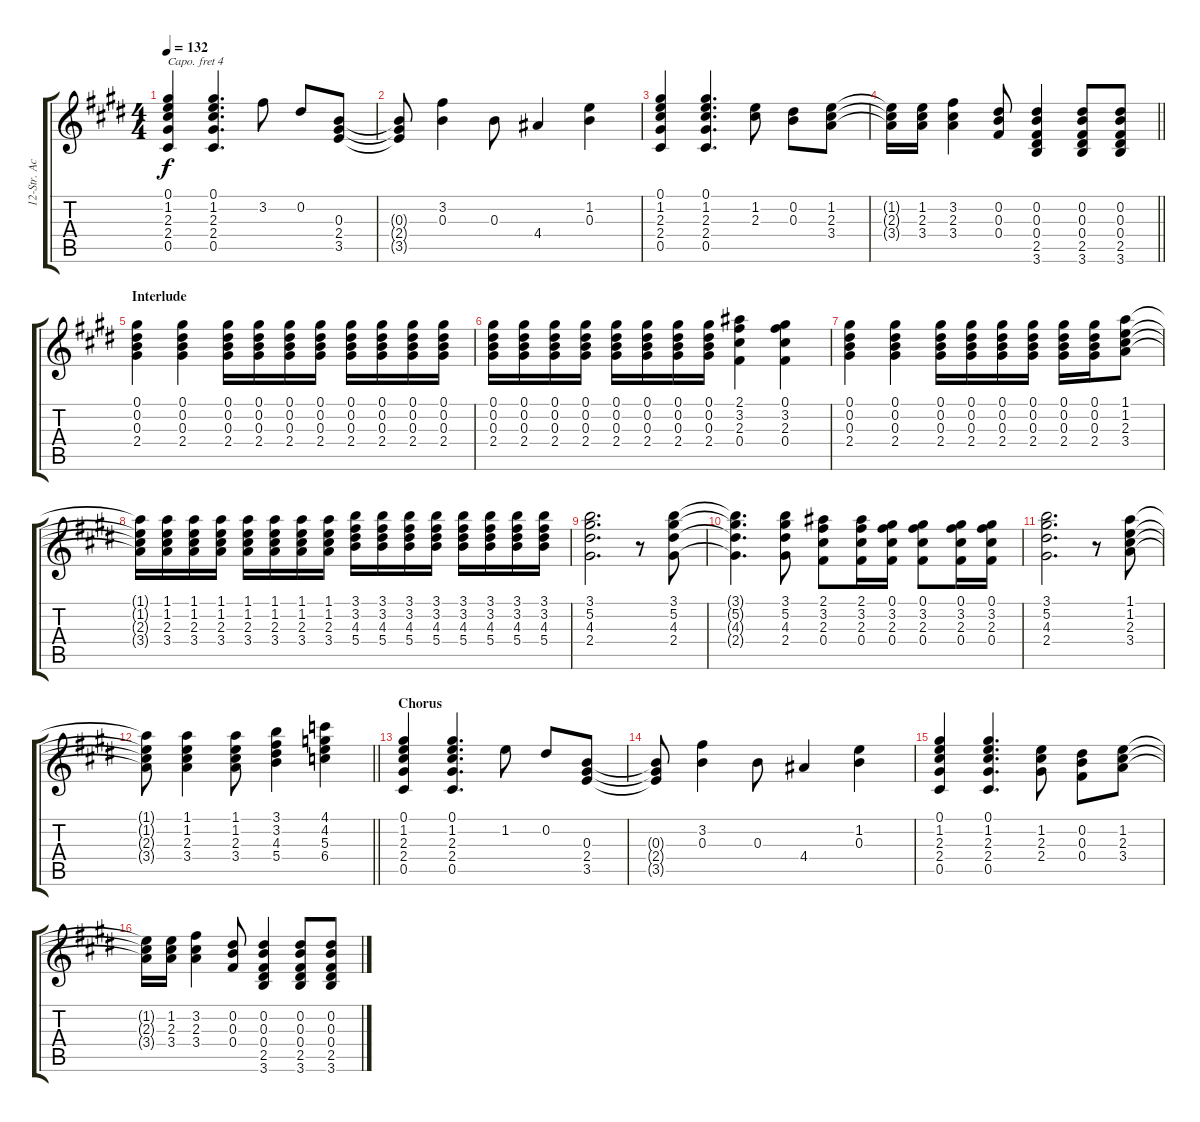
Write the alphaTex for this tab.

\track ("12-Str. Ac-Guitar" "12-Str. Ac") {instrument acousticguitarsteel}
\staff {score tabs}
\capo 4
\tuning (E4 B3 G3 D3 A2 E2) {hide}
\ts (4 4)
\tempo 132
\clef g2
\ks e
(0.1 1.2 2.3 2.4 0.5).4{dy f} (0.1 1.2 2.3 2.4 0.5).4{d} 3.2.8 0.2.8 (0.3 2.4 3.5).8 |
(0.3{t} 2.4{t} 3.5{t}).8 (3.2 0.3).4 0.3.8 4.4.4 (1.2 0.3).4 |
(0.1 1.2 2.3 2.4 0.5).4 (0.1 1.2 2.3 2.4 0.5).4{d} (1.2 2.3).8 (0.2 0.3).8 (1.2 2.3 3.4).8 |
\barLineRight lightlight
(1.2{t} 2.3{t} 3.4{t}).16 (1.2 2.3 3.4).16 (3.2 2.3 3.4).4 (0.2 0.3 0.4).8 (0.2 0.3 0.4 2.5 3.6).4 (0.2 0.3 0.4 2.5 3.6).8 (0.2 0.3 0.4 2.5 3.6).8 |
\section ("" "Interlude")
(0.1 0.2 0.3 2.4).4 (0.1 0.2 0.3 2.4).4 (0.1 0.2 0.3 2.4).16 (0.1 0.2 0.3 2.4).16 (0.1 0.2 0.3 2.4).16 (0.1 0.2 0.3 2.4).16 (0.1 0.2 0.3 2.4).16 (0.1 0.2 0.3 2.4).16 (0.1 0.2 0.3 2.4).16 (0.1 0.2 0.3 2.4).16 |
(0.1 0.2 0.3 2.4).16 (0.1 0.2 0.3 2.4).16 (0.1 0.2 0.3 2.4).16 (0.1 0.2 0.3 2.4).16 (0.1 0.2 0.3 2.4).16 (0.1 0.2 0.3 2.4).16 (0.1 0.2 0.3 2.4).16 (0.1 0.2 0.3 2.4).16 (2.1 3.2 2.3 0.4).4 (0.1 3.2 2.3 0.4).4 |
(0.1 0.2 0.3 2.4).4 (0.1 0.2 0.3 2.4).4 (0.1 0.2 0.3 2.4).16 (0.1 0.2 0.3 2.4).16 (0.1 0.2 0.3 2.4).16 (0.1 0.2 0.3 2.4).16 (0.1 0.2 0.3 2.4).16 (0.1 0.2 0.3 2.4).16 (1.1 1.2 2.3 3.4).8 |
(1.1{t} 1.2{t} 2.3{t} 3.4{t}).16 (1.1 1.2 2.3 3.4).16 (1.1 1.2 2.3 3.4).16 (1.1 1.2 2.3 3.4).16 (1.1 1.2 2.3 3.4).16 (1.1 1.2 2.3 3.4).16 (1.1 1.2 2.3 3.4).16 (1.1 1.2 2.3 3.4).16 (3.1 3.2 4.3 5.4).16 (3.1 3.2 4.3 5.4).16 (3.1 3.2 4.3 5.4).16 (3.1 3.2 4.3 5.4).16 (3.1 3.2 4.3 5.4).16 (3.1 3.2 4.3 5.4).16 (3.1 3.2 4.3 5.4).16 (3.1 3.2 4.3 5.4).16 |
(3.1 5.2 4.3 2.4).2{d} r.8 (3.1 5.2 4.3 2.4).8 |
(3.1{t} 5.2{t} 4.3{t} 2.4{t}).4{d} (3.1 5.2 4.3 2.4).8 (2.1 3.2 2.3 0.4).8 (2.1 3.2 2.3 0.4).16 (0.1 3.2 2.3 0.4).16 (0.1 3.2 2.3 0.4).8 (0.1 3.2 2.3 0.4).16 (0.1 3.2 2.3 0.4).16 |
(3.1 5.2 4.3 2.4).2{d} r.8 (1.1 1.2 2.3 3.4).8 |
\barLineRight lightlight
(1.1{t} 1.2{t} 2.3{t} 3.4{t}).8 (1.1 1.2 2.3 3.4).4 (1.1 1.2 2.3 3.4).8 (3.1 3.2 4.3 5.4).4 (4.1 4.2 5.3 6.4).4 |
\section ("" "Chorus")
(0.1 1.2 2.3 2.4 0.5).4 (0.1 1.2 2.3 2.4 0.5).4{d} 1.2.8 0.2.8 (0.3 2.4 3.5).8 |
(0.3{t} 2.4{t} 3.5{t}).8 (3.2 0.3).4 0.3.8 4.4.4 (1.2 0.3).4 |
(0.1 1.2 2.3 2.4 0.5).4 (0.1 1.2 2.3 2.4 0.5).4{d} (1.2 2.3 2.4).8 (0.2 0.3 0.4).8 (1.2 2.3 3.4).8 |
(1.2{t} 2.3{t} 3.4{t}).16 (1.2 2.3 3.4).16 (3.2 2.3 3.4).4 (0.2 0.3 0.4).8 (0.2 0.3 0.4 2.5 3.6).4 (0.2 0.3 0.4 2.5 3.6).8 (0.2 0.3 0.4 2.5 3.6).8
